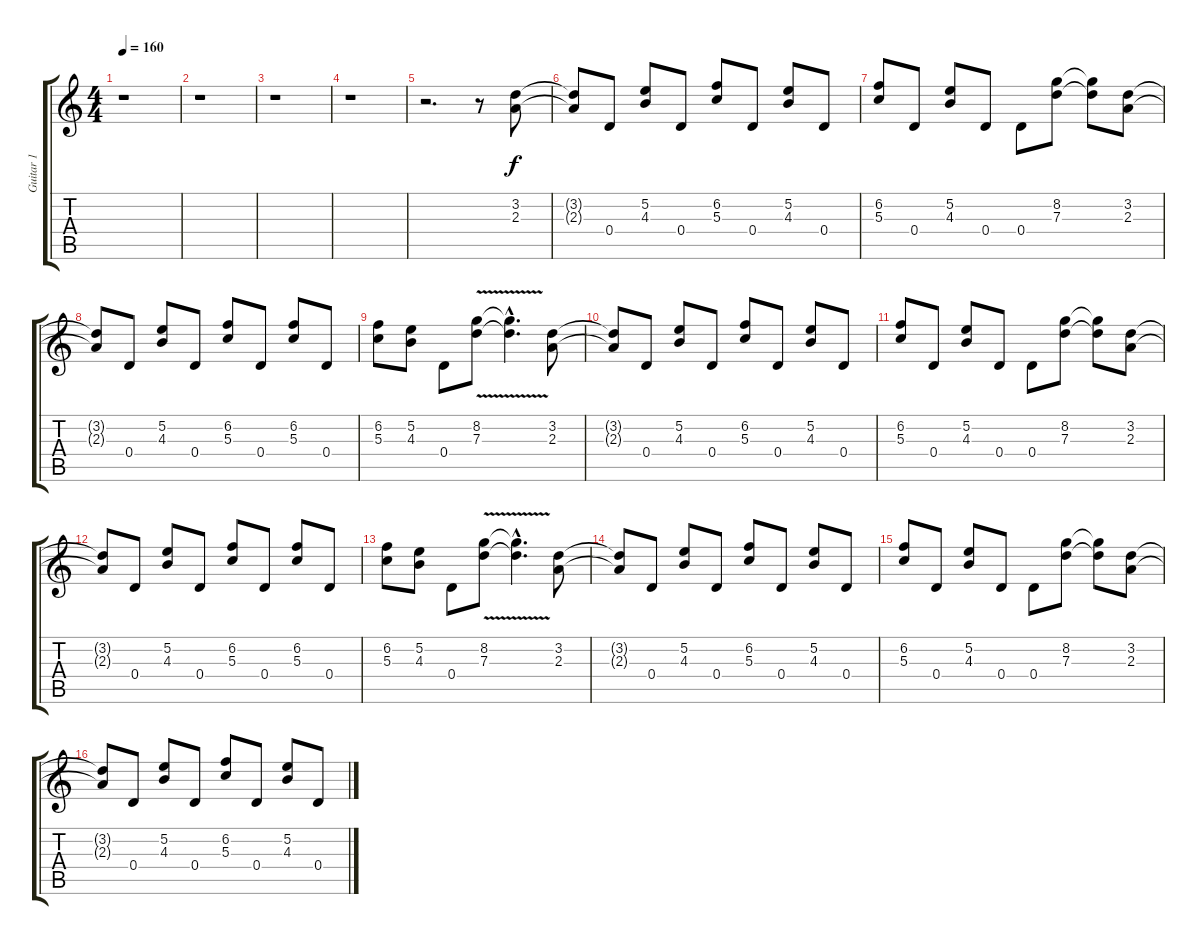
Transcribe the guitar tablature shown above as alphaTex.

\track ("Guitar 1" "Guitar 1") {instrument distortionguitar}
\staff {score tabs}
\tuning (E4 B3 G3 D3 A2 E2) {hide}
\ts (4 4)
\tempo 160
\clef g2
\ks c
r.1{dy f instrument distortionguitar} |
r.1 |
r.1 |
r.1 |
r.2{d} r.8 (3.2 2.3).8 |
(3.2{t} 2.3{t}).8 0.4.8 (5.2 4.3).8 0.4.8 (6.2 5.3).8 0.4.8 (5.2 4.3).8 0.4.8 |
(6.2 5.3).8 0.4.8 (5.2 4.3).8 0.4.8 0.4.8 (8.2 7.3).8 (8.2{t} 7.3{t}).8 (3.2 2.3).8 |
(3.2{t} 2.3{t}).8 0.4.8 (5.2 4.3).8 0.4.8 (6.2 5.3).8 0.4.8 (6.2 5.3).8 0.4.8 |
(6.2 5.3).8 (5.2 4.3).8 0.4.8 (8.2 7.3{v}).8 (8.2{hac t} 7.3{hac t}).4{d} (3.2 2.3).8 |
(3.2{t} 2.3{t}).8 0.4.8 (5.2 4.3).8 0.4.8 (6.2 5.3).8 0.4.8 (5.2 4.3).8 0.4.8 |
(6.2 5.3).8 0.4.8 (5.2 4.3).8 0.4.8 0.4.8 (8.2 7.3).8 (8.2{t} 7.3{t}).8 (3.2 2.3).8 |
(3.2{t} 2.3{t}).8 0.4.8 (5.2 4.3).8 0.4.8 (6.2 5.3).8 0.4.8 (6.2 5.3).8 0.4.8 |
(6.2 5.3).8 (5.2 4.3).8 0.4.8 (8.2 7.3{v}).8 (8.2{hac t} 7.3{hac t}).4{d} (3.2 2.3).8 |
(3.2{t} 2.3{t}).8 0.4.8 (5.2 4.3).8 0.4.8 (6.2 5.3).8 0.4.8 (5.2 4.3).8 0.4.8 |
(6.2 5.3).8 0.4.8 (5.2 4.3).8 0.4.8 0.4.8 (8.2 7.3).8 (8.2{t} 7.3{t}).8 (3.2 2.3).8 |
(3.2{t} 2.3{t}).8 0.4.8 (5.2 4.3).8 0.4.8 (6.2 5.3).8 0.4.8 (5.2 4.3).8 0.4.8
